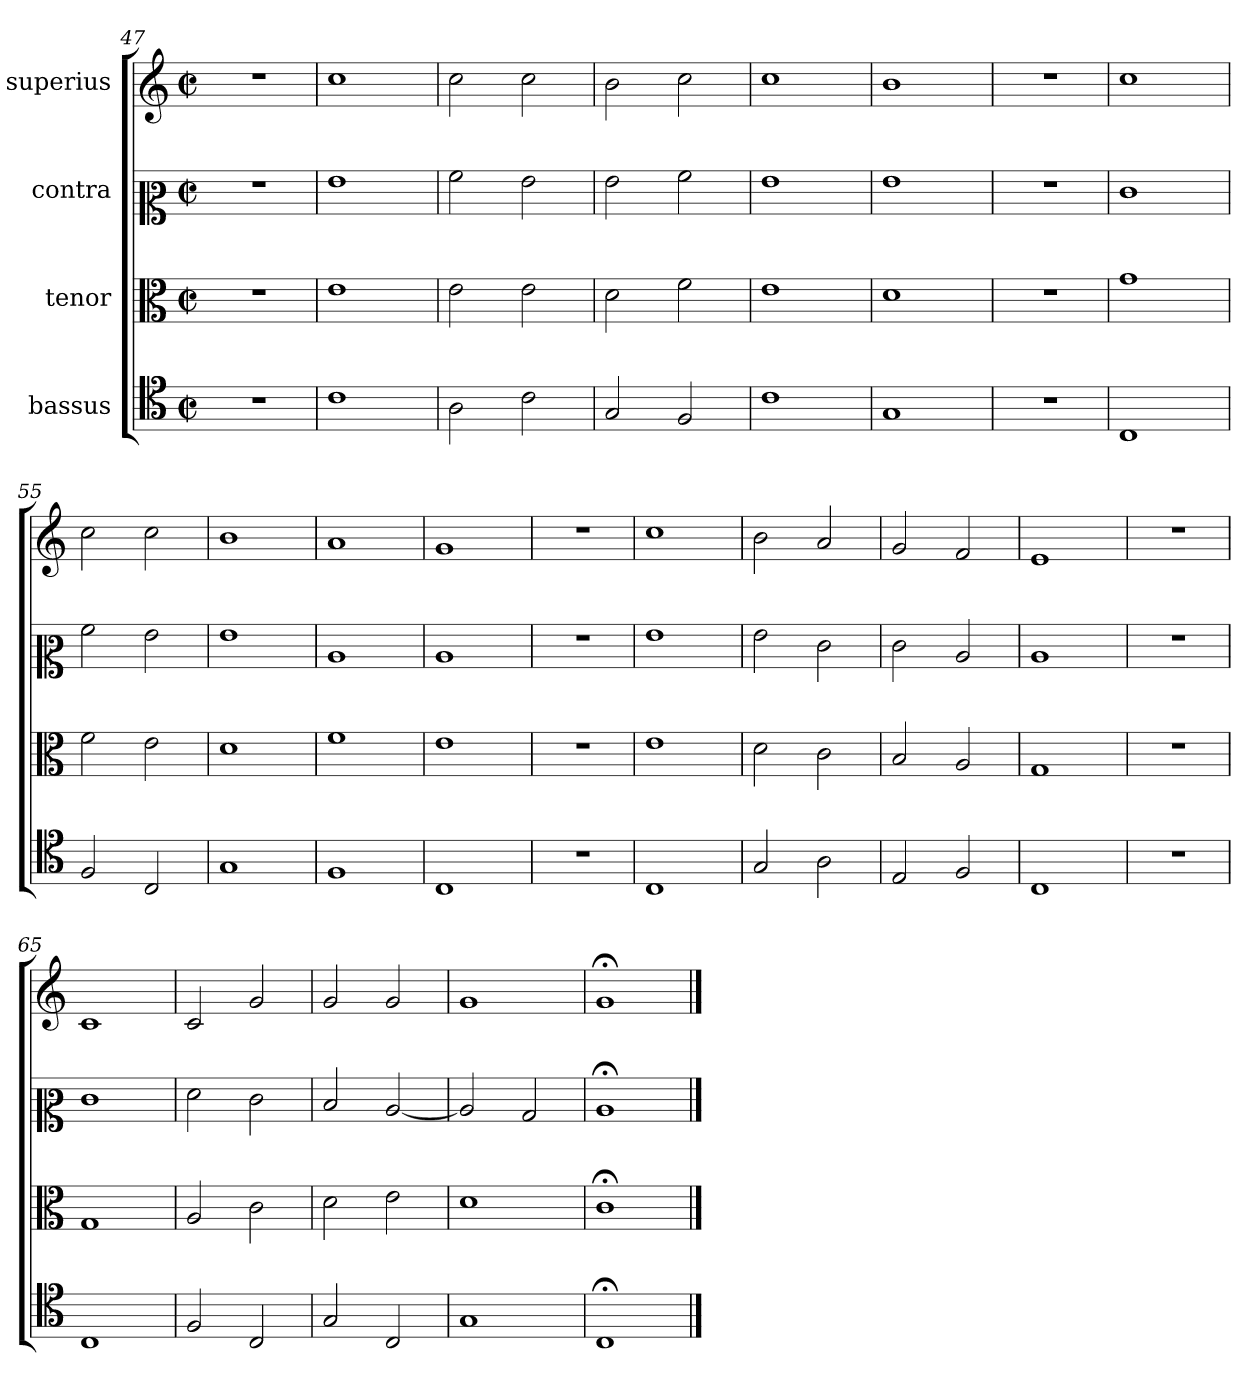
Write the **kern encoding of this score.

**kern	**kern	**kern	**kern
*part4	*part3	*part2	*part1
*staff4	*staff3	*staff2	*staff1
*I"bassus	*I"tenor	*I"contra	*I"superius
*clefC4	*clefC3	*clefC2	*clefG2
*M2/2	*M2/2	*M2/2	*M2/2
*met(c|)	*met(c|)	*met(c|)	*met(c|)
=47	=47	=47	=47
1r	1r	1r	1r
=48	=48	=48	=48
1c	1e	1g	1cc
=49	=49	=49	=49
2A	2e	2a	2cc
2c	2e	2g	2cc
=50	=50	=50	=50
2G	2d	2g	2b
2F	2f	2a	2cc
=51	=51	=51	=51
1c	1e	1g	1cc
=52	=52	=52	=52
1G	1d	1g	1b
=53	=53	=53	=53
1r	1r	1r	1r
=54	=54	=54	=54
1C	1g	1e	1cc
=55	=55	=55	=55
2F	2f	2a	2cc
2C	2e	2g	2cc
=56	=56	=56	=56
1G	1d	1g	1b
=57	=57	=57	=57
1F	1f	1c	1a
=58	=58	=58	=58
1C	1e	1c	1g
=59	=59	=59	=59
1r	1r	1r	1r
=60	=60	=60	=60
1C	1e	1g	1cc
=61	=61	=61	=61
2G	2d	2g	2b
2A	2c	2e	2a
=62	=62	=62	=62
2E	2B	2e	2g
2F	2A	2c	2f
=63	=63	=63	=63
1C	1G	1c	1e
=64	=64	=64	=64
1r	1r	1r	1r
=65	=65	=65	=65
1C	1G	1e	1c
=66	=66	=66	=66
2F	2A	2f	2c
2C	2c	2e	2g
=67	=67	=67	=67
2G	2d	2d	2g
2C	2e	[2c	2g
=68	=68	=68	=68
1G	1d	2c]	1g
.	.	2B	.
=69	=69	=69	=69
1C;	1c;	1c;	1g;
==	==	==	==
*-	*-	*-	*-
